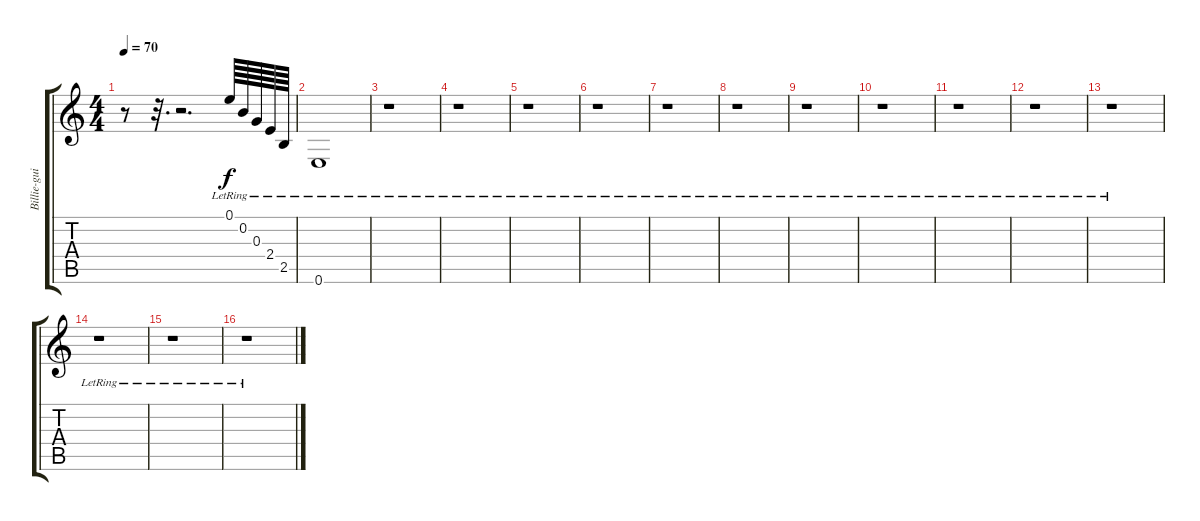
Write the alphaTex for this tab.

\track ("Billie-guitar" "Billie-gui") {instrument distortionguitar}
\staff {score tabs}
\tuning (E4 B3 G3 D3 A2 E2) {hide}
\ts (4 4)
\tempo 70
\clef g2
\ks c
r.8{dy f instrument distortionguitar} r.32{d} r.2{d} 0.1{lr}.64 0.2{lr}.64 0.3{lr}.64 2.4{lr}.64 2.5{lr}.64 |
0.6{lr}.1 |
r.1 |
r.1 |
r.1 |
r.1 |
r.1 |
r.1 |
r.1 |
r.1 |
r.1 |
r.1 |
r.1 |
r.1 |
r.1 |
r.1
